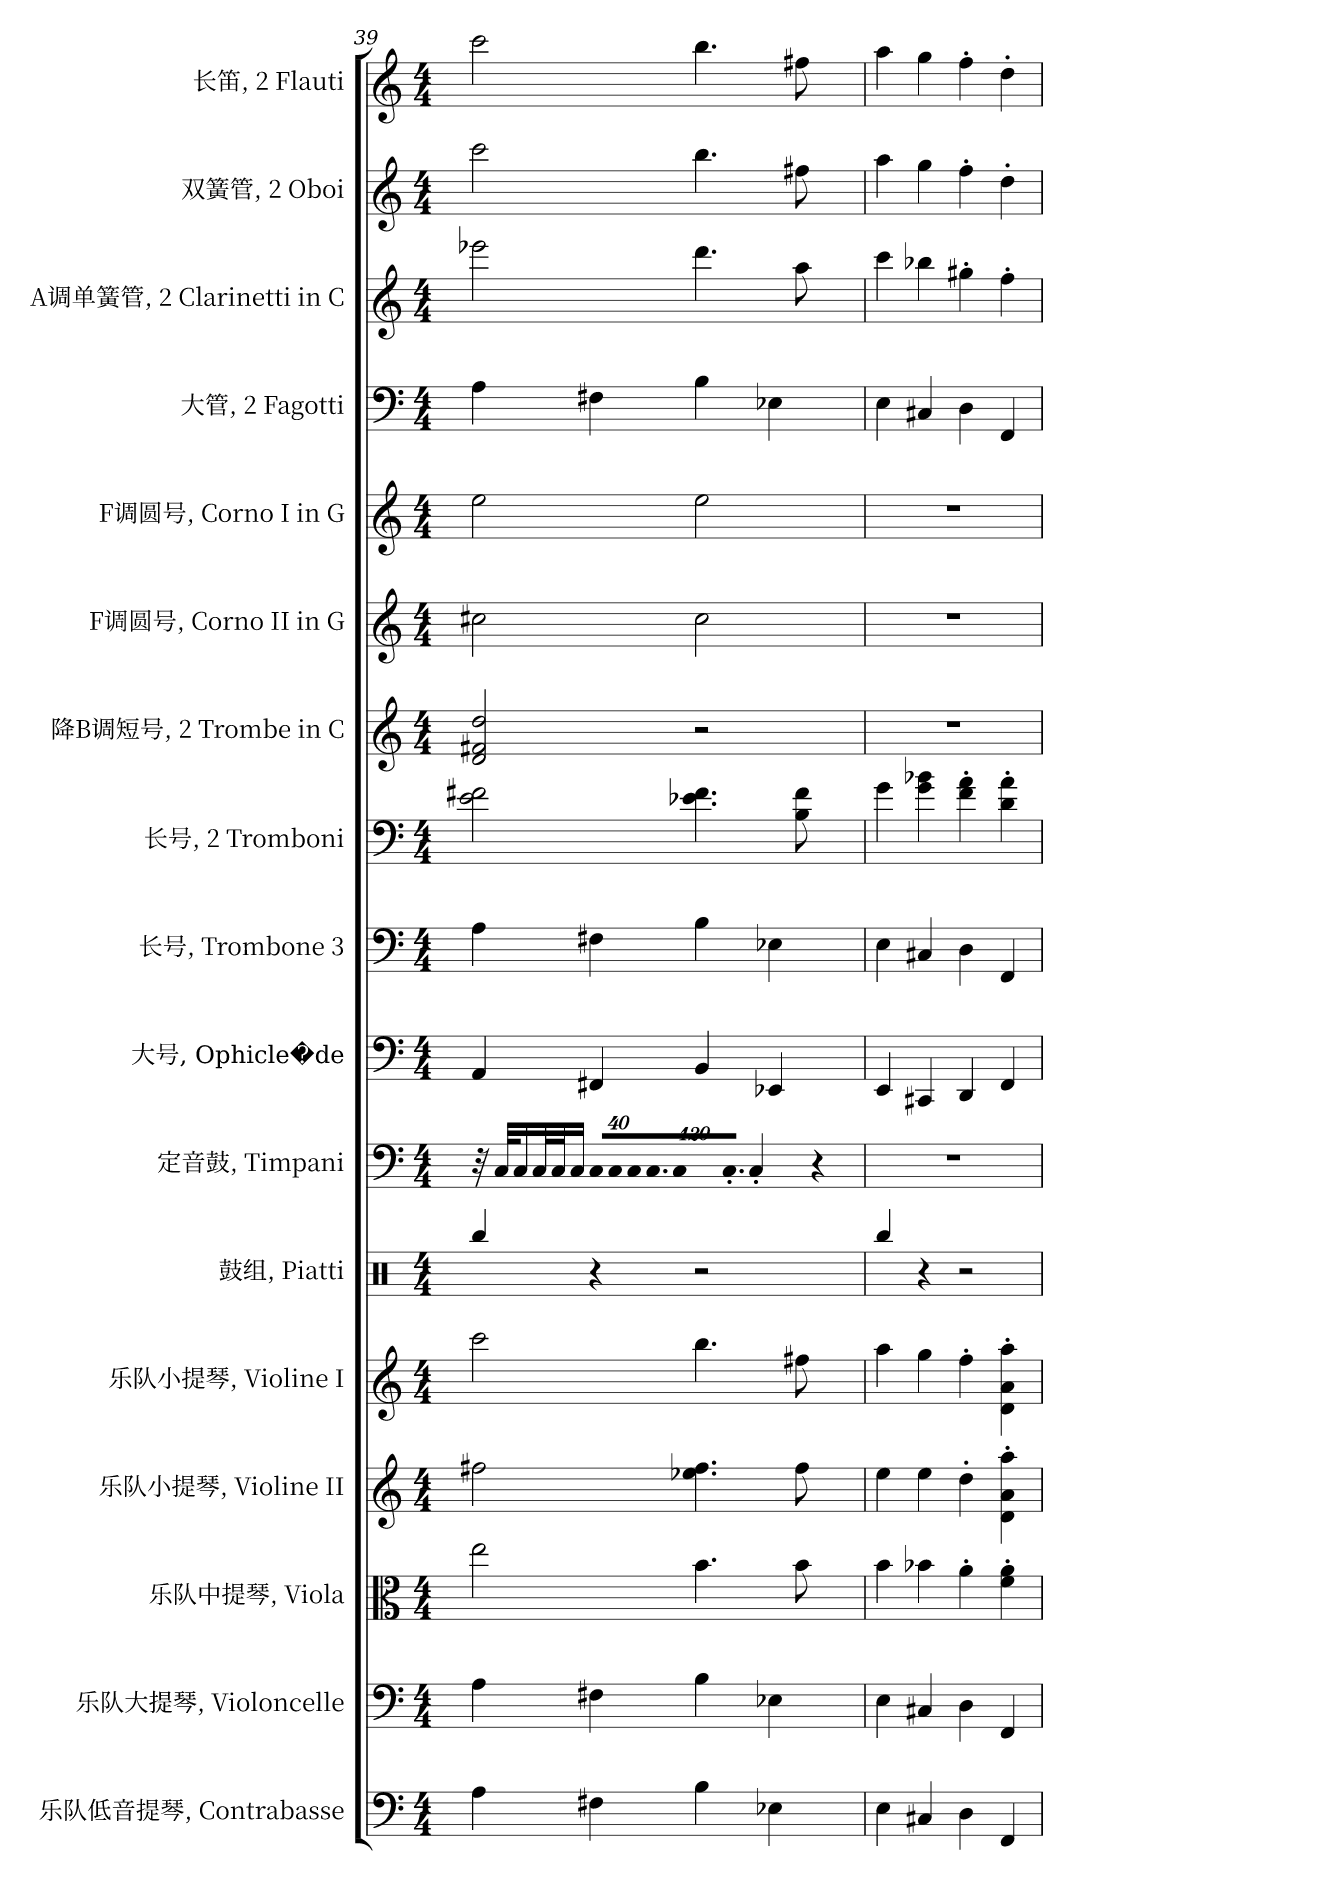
**kern	**kern	**kern	**kern	**kern	**kern	**kern	**kern	**kern	**kern	**kern	**kern	**kern	**kern	**kern	**kern	**kern
*part17	*part16	*part15	*part14	*part13	*part12	*part11	*part10	*part9	*part8	*part7	*part6	*part5	*part4	*part3	*part2	*part1
*staff17	*staff16	*staff15	*staff14	*staff13	*staff12	*staff11	*staff10	*staff9	*staff8	*staff7	*staff6	*staff5	*staff4	*staff3	*staff2	*staff1
*I"乐队低音提琴, Contrabasse	*I"乐队大提琴, Violoncelle	*I"乐队中提琴, Viola	*I"乐队小提琴, Violine II	*I"乐队小提琴, Violine I	*I"鼓组, Piatti	*I"定音鼓, Timpani	*I"大号, Ophicle�de	*I"长号, Trombone 3	*I"长号, 2 Tromboni	*I"降B调短号, 2 Trombe in C	*I"F调圆号, Corno II in G	*I"F调圆号, Corno I in G	*I"大管, 2 Fagotti	*I"A调单簧管, 2 Clarinetti in C	*I"双簧管, 2 Oboi	*I"长笛, 2 Flauti
*I'Cbs.	*	*	*	*	*	*I'Timp.	*	*I'Tbn.	*I'Tbn.	*	*	*	*	*I'A Cl.	*I'Ob.	*I'Fl.
*clefF4	*clefF4	*clefC3	*clefG2	*clefG2	*clefX	*clefF4	*clefF4	*clefF4	*clefF4	*clefG2	*clefG2	*clefG2	*clefF4	*clefG2	*clefG2	*clefG2
*ITrd7c12	*	*	*	*	*	*	*	*	*	*ITrd1c2	*ITrd4c7	*ITrd4c7	*	*ITrd2c3	*	*
*k[]	*k[]	*k[]	*k[]	*k[]	*k[]	*k[]	*k[]	*k[]	*k[]	*k[b-e-]	*k[b-]	*k[b-]	*k[]	*k[f#c#g#]	*k[]	*k[]
*M4/4	*M4/4	*M4/4	*M4/4	*M4/4	*M4/4	*M4/4	*M4/4	*M4/4	*M4/4	*M4/4	*M4/4	*M4/4	*M4/4	*M4/4	*M4/4	*M4/4
*MM163	*MM163	*MM163	*MM163	*MM163	*MM163	*MM163	*MM163	*MM163	*MM163	*MM163	*MM163	*MM163	*MM163	*MM163	*MM163	*MM163
=39	=39	=39	=39	=39	=39	=39	=39	=39	=39	=39	=39	=39	=39	=39	=39	=39
4AA\	4A\	2ee\	2ff#X\	2ccc\	4Rbb/	32r	4AA/	4A\	2e\ 2f#X\	2c/ 2en/ 2cc/	2f#X\	2a\	4A\	2cccn\	2ccc\	2ccc\
.	.	.	.	.	.	32C/KLL	.	.	.	.	.	.	.	.	.	.
.	.	.	.	.	.	16C/	.	.	.	.	.	.	.	.	.	.
.	.	.	.	.	.	32C/L	.	.	.	.	.	.	.	.	.	.
.	.	.	.	.	.	32C/J	.	.	.	.	.	.	.	.	.	.
.	.	.	.	.	.	16C/JJ	.	.	.	.	.	.	.	.	.	.
*	*	*	*	*	*	*Xbrackettup	*	*	*	*	*	*	*	*	*	*
!	!	!	!	!	!	!LO:N:vis=32	!	!	!	!	!	!	!	!	!	!
4FF#X\	4F#X\	.	.	.	4r	640%23C/LLL	4FF#X/	4F#X\	.	.	.	.	4F#X\	.	.	.
!	!	!	!	!	!	!LO:N:vis=32	!	!	!	!	!	!	!	!	!	!
.	.	.	.	.	.	640%23C/	.	.	.	.	.	.	.	.	.	.
!	!	!	!	!	!	!LO:N:vis=32	!	!	!	!	!	!	!	!	!	!
.	.	.	.	.	.	640%23C/	.	.	.	.	.	.	.	.	.	.
!	!	!	!	!	!	!LO:N:vis=32.	!	!	!	!	!	!	!	!	!	!
.	.	.	.	.	.	1920%103C/	.	.	.	.	.	.	.	.	.	.
!	!	!	!	!	!	!LO:N:vis=32	!	!	!	!	!	!	!	!	!	!
.	.	.	.	.	.	640%23C/	.	.	.	.	.	.	.	.	.	.
!	!	!	!	!	!	!LO:N:vis=32.	!	!	!	!	!	!	!	!	!	!
.	.	.	.	.	.	1920%103C'/JJJ	.	.	.	.	.	.	.	.	.	.
*	*	*	*	*	*	*	*	*	*	*	*	*	*	*	*	*MM164
4BB\	4B\	4.b\	4.ee-X\ 4.ff#\	4.bb\	2r	.	4BB/	4B\	4.e-X\ 4.f#\	2r	2f#\	2a\	4B\	4.bb\	4.bb\	4.bb\
.	.	.	.	.	.	4C'/	.	.	.	.	.	.	.	.	.	.
4EE-X\	4E-X\	.	.	.	.	.	4EE-X/	4E-X\	.	.	.	.	4E-X\	.	.	.
.	.	.	.	.	.	4r	.	.	.	.	.	.	.	.	.	.
.	.	8b\	8ff#\	8ff#X\	.	.	.	.	8B\ 8f#\	.	.	.	.	8ff#\	8ff#X\	8ff#X\
960ryy	960ryy	960ryy	960ryy	960ryy	960ryy	.	960ryy	960ryy	960ryy	960ryy	960ryy	960ryy	960ryy	960ryy	960ryy	960ryy
!!LO:PB:g=z
=40	=40	=40	=40	=40	=40	=40	=40	=40	=40	=40	=40	=40	=40	=40	=40	=40
*	*	*	*	*	*	*	*	*	*	*	*	*	*	*	*	*MM162
4EE\	4E\	4b\	4ee\	4aa\	4Rbb/	1r	4EE/	4E\	4g\	1r	1r	1r	4E\	4aa\	4aa\	4aa\
*	*	*	*	*	*	*	*	*	*	*	*	*	*	*	*	*MM171
4CC#X/	4C#X/	4b-X\	4ee\	4gg\	4r	.	4CC#X/	4C#X/	4g\ 4b-X\	.	.	.	4C#X/	4ggn\	4gg\	4gg\
*	*	*	*	*	*	*	*	*	*	*	*	*	*	*	*	*MM164
4DD\	4D\	4a'\	4dd'\	4ff'\	2r	.	4DD/	4D\	4f\' 4a\'	.	.	.	4D\	4ee#X'\	4ff'\	4ff'\
*	*	*	*	*	*	*	*	*	*	*	*	*	*	*	*	*MM171
4FFF/	4FF/	4f\' 4a\'	4d\' 4a\' 4aa\'	4d\' 4a\' 4aa\'	.	.	4FF/	4FF/	4d\' 4a\'	.	.	.	4FF/	4dd'\	4dd'\	4dd'\
=	=	=	=	=	=	=	=	=	=	=	=	=	=	=	=	=
*-	*-	*-	*-	*-	*-	*-	*-	*-	*-	*-	*-	*-	*-	*-	*-	*-
